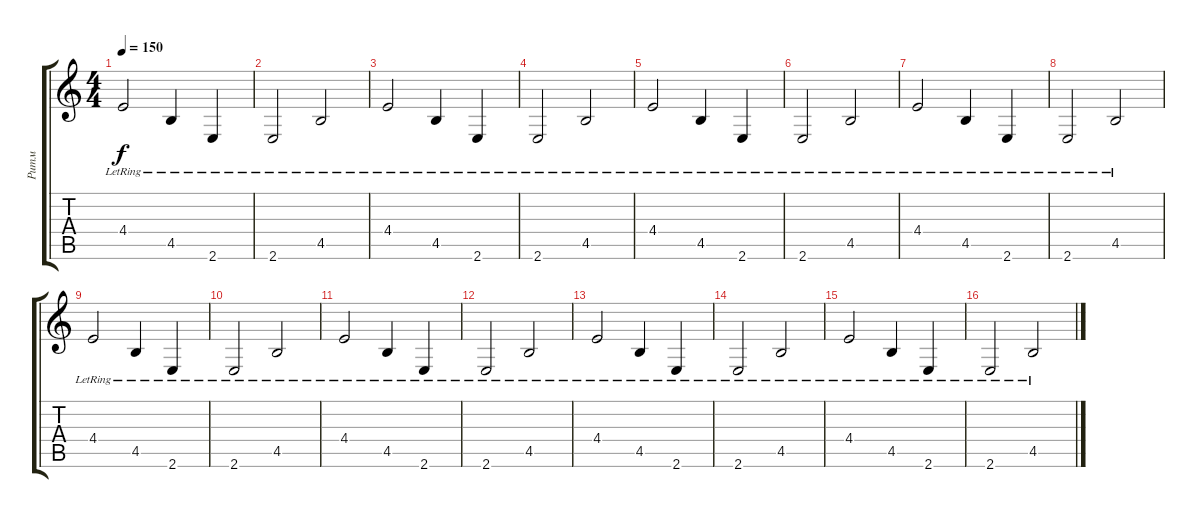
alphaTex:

\track ("Ритм" "Ритм") {instrument distortionguitar}
\staff {score tabs}
\tuning (D4 A3 F3 C3 G2 D2) {hide}
\ts (4 4)
\tempo 150
\clef g2
\ks c
4.4{lr}.2{dy f} 4.5{lr}.4 2.6{lr}.4 |
2.6{lr}.2 4.5{lr}.2 |
4.4{lr}.2 4.5{lr}.4 2.6{lr}.4 |
2.6{lr}.2 4.5{lr}.2 |
4.4{lr}.2 4.5{lr}.4 2.6{lr}.4 |
2.6{lr}.2 4.5{lr}.2 |
4.4{lr}.2 4.5{lr}.4 2.6{lr}.4 |
2.6{lr}.2 4.5{lr}.2 |
4.4{lr}.2 4.5{lr}.4 2.6{lr}.4 |
2.6{lr}.2 4.5{lr}.2 |
4.4{lr}.2 4.5{lr}.4 2.6{lr}.4 |
2.6{lr}.2 4.5{lr}.2 |
4.4{lr}.2 4.5{lr}.4 2.6{lr}.4 |
2.6{lr}.2 4.5{lr}.2 |
4.4{lr}.2 4.5{lr}.4 2.6{lr}.4 |
2.6{lr}.2 4.5{lr}.2
